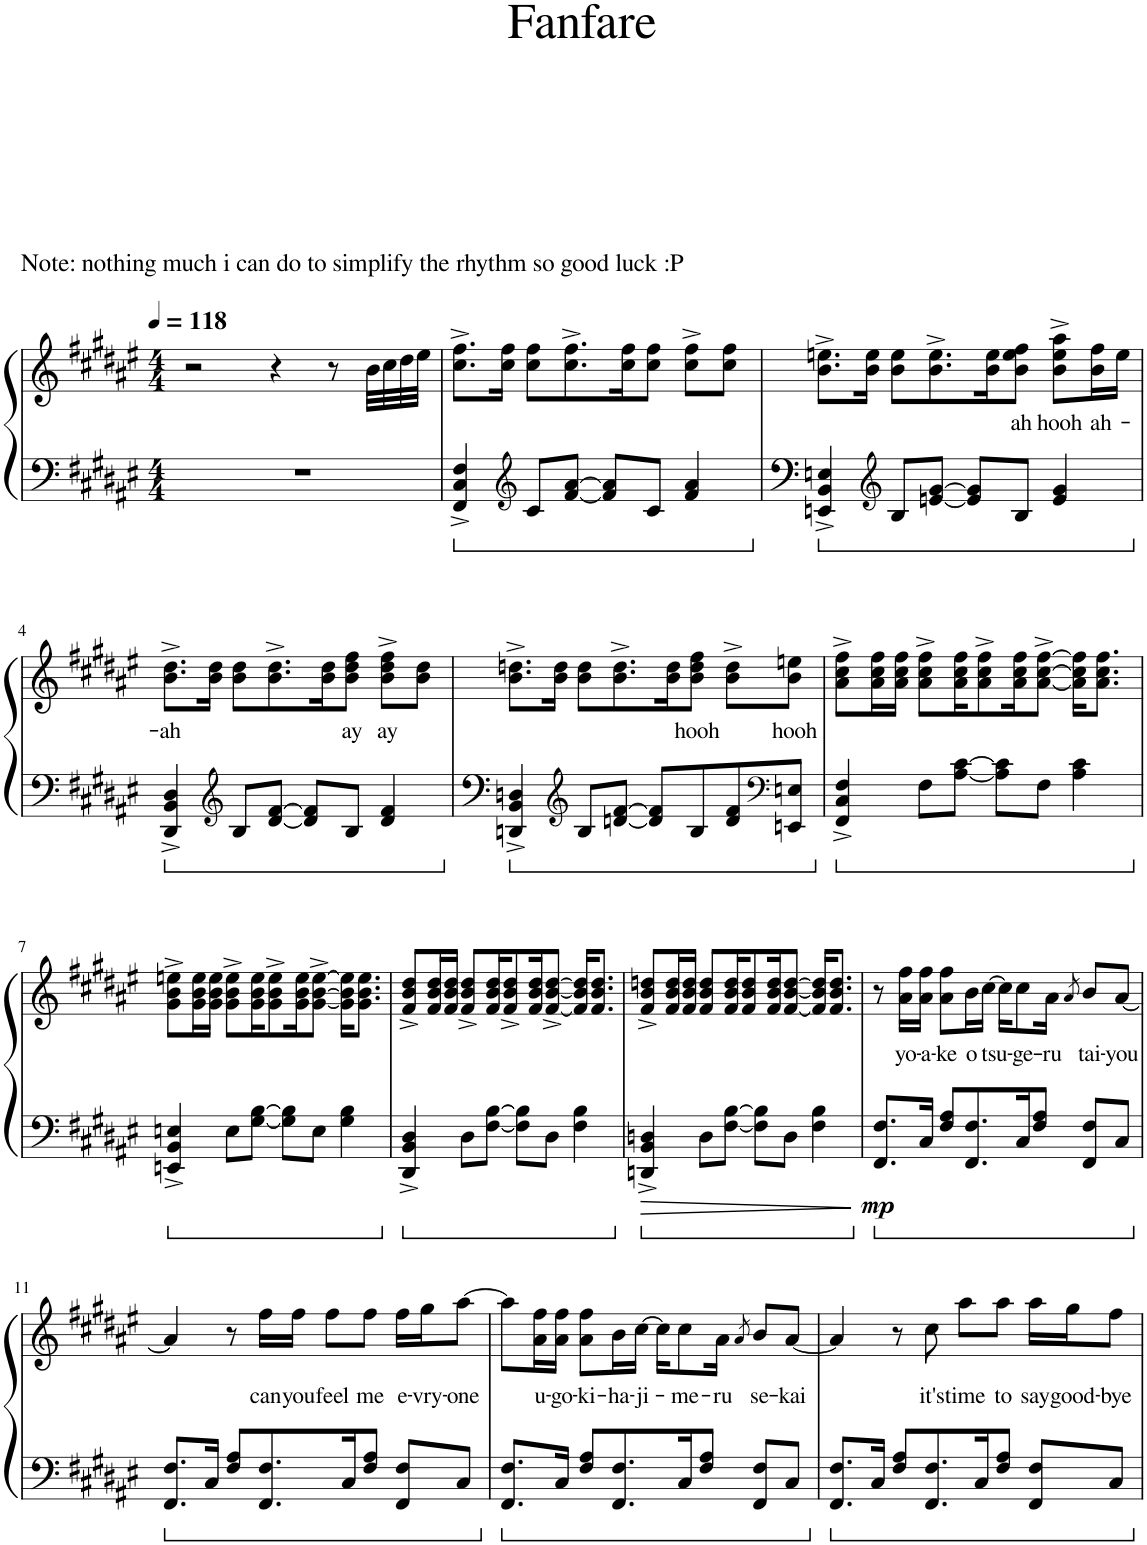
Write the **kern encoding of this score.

**kern	**kern	**text	**dynam
*part1	*part1	*part1	*part1
*staff2	*staff1	*staff1	*staff1/2
*I"Piano	*	*	*
*I'Pno.	*	*	*
*clefF4	*clefG2	*	*
*k[f#c#g#d#a#e#]	*k[f#c#g#d#a#e#]	*	*
*M4/4	*M4/4	*	*
*MM118	*MM118	*	*
=1	=1	=1	=1
!	!LO:TX:a:t=Note&colon; nothing much i can do to simplify the rhythm so good luck &colon;P	!	!
!LO:TX:a:t=Note&colon; nothing much i can do to simplify the rhythm so good luck &colon;P	!	!	!
1r	2r	.	.
.	4r	.	.
.	8r	.	.
.	32b\LLL	.	.
.	32cc#\	.	.
.	32dd#\	.	.
.	32ee#\JJJ	.	.
=2	=2	=2	=2
4FF#/^ 4C#/^ 4F#/^	8.cc#\^ 8.ff#\^L	.	.
.	16cc#\ 16ff#\Jk	.	.
*clefG2	*	*	*
8c#/L	8cc#\ 8ff#\L	.	.
[8f#/^ [8a#/^J	8.cc#\^ 8.ff#\^	.	.
8f#/] 8a#/]L	.	.	.
.	16cc#\ 16ff#\K	.	.
8c#/J	8cc#\ 8ff#\J	.	.
4f#/^ 4a#/^	8cc#\^ 8ff#\^L	.	.
.	8cc#\ 8ff#\J	.	.
=3	=3	=3	=3
4EEn/^ 4BB/^ 4En/^	8.b\^ 8.een\^L	.	.
.	16b\ 16ee\Jk	.	.
*clefG2	*	*	*
8B/L	8b\ 8ee\L	.	.
[8en/^ [8g#/^J	8.b\^ 8.ee\^	.	.
8e/] 8g#/]L	.	.	.
.	16b\ 16ee\K	.	.
!	!	!LO:LY:b	!
8B/J	8b\ 8ee\ 8ff#\J	ah	.
!	!	!LO:LY:b	!
4e/^ 4g#/^	8b\^ 8ee\^ 8aa#\^L	hooh	.
!	!	!LO:LY:b	!
.	16b\ 16ff#\L	ah-	.
.	16ee\JJ	.	.
!!LO:LB:g=z
=4	=4	=4	=4
!	!	!LO:LY:b	!
4DD#/^ 4BB/^ 4D#/^	8.b\^ 8.dd#\^L	-ah	.
.	16b\ 16dd#\Jk	.	.
*clefG2	*	*	*
8B/L	8b\ 8dd#\L	.	.
[8d#/^ [8f#/^J	8.b\^ 8.dd#\^	.	.
8d#/] 8f#/]L	.	.	.
.	16b\ 16dd#\K	.	.
!	!	!LO:LY:b	!
8B/J	8b\ 8dd#\ 8ff#\J	ay	.
!	!	!LO:LY:b	!
4d#/^ 4f#/^	8b\^ 8dd#\^ 8ff#\^L	ay	.
.	8b\ 8dd#\J	.	.
=5	=5	=5	=5
4DDn/^ 4BB/^ 4Dn/^	8.b\^ 8.ddn\^L	.	.
.	16b\ 16dd\Jk	.	.
*clefG2	*	*	*
8B/L	8b\ 8dd\L	.	.
[8dn/^ [8f#/^J	8.b\^ 8.dd\^	.	.
8d/] 8f#/]L	.	.	.
.	16b\ 16dd\K	.	.
!	!	!LO:LY:b	!
8B/	8b\ 8dd\ 8ff#\J	hooh	.
8d/^ 8f#/^	8b\^ 8dd\^L	.	.
*clefF4	*	*	*
!	!	!LO:LY:b	!
8EEn/ 8En/J	8b\ 8een\J	hooh	.
=6	=6	=6	=6
4FF#/^ 4C#/^ 4F#/^	8a#\^ 8cc#\^ 8ff#\^L	.	.
.	16a#\ 16cc#\ 16ff#\L	.	.
.	16a#\ 16cc#\ 16ff#\JJ	.	.
8F#\L	8a#\^ 8cc#\^ 8ff#\^L	.	.
[8A#\ [8c#\J	16a#\ 16cc#\ 16ff#\K	.	.
.	8a#\^ 8cc#\^ 8ff#\^	.	.
8A#\] 8c#\]L	.	.	.
.	16a#\ 16cc#\ 16ff#\K	.	.
8F#\J	[8a#\^ [8cc#\^ [8ff#\^J	.	.
4A#\ 4c#\	16a#\] 16cc#\] 16ff#\]KL	.	.
.	8.a#\ 8.cc#\ 8.ff#\J	.	.
!!LO:LB:g=z
=7	=7	=7	=7
4EEn/^ 4BB/^ 4En/^	8g#\^ 8b\^ 8een\^L	.	.
.	16g#\ 16b\ 16ee\L	.	.
.	16g#\ 16b\ 16ee\JJ	.	.
8E\L	8g#\^ 8b\^ 8ee\^L	.	.
[8G#\ [8B\J	16g#\ 16b\ 16ee\K	.	.
.	8g#\^ 8b\^ 8ee\^	.	.
8G#\] 8B\]L	.	.	.
.	16g#\ 16b\ 16ee\K	.	.
8E\J	[8g#\^ [8b\^ [8ee\^J	.	.
4G#\ 4B\	16g#\] 16b\] 16ee\]KL	.	.
.	8.g#\ 8.b\ 8.ee\J	.	.
=8	=8	=8	=8
4DD#/^ 4BB/^ 4D#/^	8f#/^ 8b/^ 8dd#/^L	.	.
.	16f#/ 16b/ 16dd#/L	.	.
.	16f#/ 16b/ 16dd#/JJ	.	.
8D#\L	8f#/^ 8b/^ 8dd#/^L	.	.
[8F#\ [8B\J	16f#/ 16b/ 16dd#/K	.	.
.	8f#/^ 8b/^ 8dd#/^	.	.
8F#\] 8B\]L	.	.	.
.	16f#/ 16b/ 16dd#/K	.	.
8D#\J	[8f#/^ [8b/^ [8dd#/^J	.	.
4F#\ 4B\	16f#/] 16b/] 16dd#/]KL	.	.
.	8.f#/ 8.b/ 8.dd#/J	.	.
=9	=9	=9	=9
4DDn/^ 4BB/^ 4Dn/^	8f#/^ 8b/^ 8ddn/^L	.	.
.	16f#/ 16b/ 16dd/L	.	.
.	16f#/ 16b/ 16dd/JJ	.	.
8D\L	8f#/ 8b/ 8dd/L	.	.
[8F#\ [8B\J	16f#/ 16b/ 16dd/K	.	.
.	8f#/ 8b/ 8dd/	.	.
8F#\] 8B\]L	.	.	.
.	16f#/ 16b/ 16dd/K	.	.
8D\J	[8f#/ [8b/ [8dd/J	.	.
4F#\ 4B\	16f#/] 16b/] 16dd/]KL	.	.
.	8.f#/ 8.b/ 8.dd/J	.	.
=10	=10	=10	=10
!	!	!	!LO:DY:b=2
8.FF#/ 8.F#/L	8r	.	mp
!	!	!LO:LY:b	!
.	16a#\ 16ff#\LL	yo-	.
!	!	!LO:LY:b	!
16C#/Jk	16a#\ 16ff#\JJ	-a-	.
!	!	!LO:LY:b	!
8F#/ 8A#/L	8a#\ 8ff#\L	-ke	.
!	!	!LO:LY:b	!
8.FF#/ 8.F#/	16b\L	o	.
!	!	!LO:LY:b	!
.	[16cc#\JJ	tsu-	.
.	16cc#\KL]	.	.
!	!	!LO:LY:b	!
16C#/K	8cc#\	-ge-	.
8F#/ 8A#/J	.	.	.
!	!	!LO:LY:b	!
.	16a#\Jk	-ru	.
.	8qa#/	.	.
!	!	!LO:LY:b	!
8FF#/ 8F#/L	8b/L	tai-	.
!	!	!LO:LY:b	!
8C#/J	[8a#/J	-you	.
!!LO:LB:g=z
=11	=11	=11	=11
8.FF#/ 8.F#/L	4a#/]	.	.
16C#/Jk	.	.	.
8F#/ 8A#/L	8r	.	.
!	!	!LO:LY:b	!
8.FF#/ 8.F#/	16ff#\LL	can	.
!	!	!LO:LY:b	!
.	16ff#\JJ	you	.
!	!	!LO:LY:b	!
.	8ff#\L	feel	.
16C#/K	.	.	.
!	!	!LO:LY:b	!
8F#/ 8A#/J	8ff#\J	me	.
!	!	!LO:LY:b	!
8FF#/ 8F#/L	16ff#\LL	e-	.
!	!	!LO:LY:b	!
.	16gg#\J	-vry-	.
!	!	!LO:LY:b	!
8C#/J	[8aa#\J	-one	.
=12	=12	=12	=12
8.FF#/ 8.F#/L	8aa#\L]	.	.
!	!	!LO:LY:b	!
.	16a#\ 16ff#\L	u-	.
!	!	!LO:LY:b	!
16C#/Jk	16a#\ 16ff#\JJ	-go-	.
!	!	!LO:LY:b	!
8F#/ 8A#/L	8a#\ 8ff#\L	-ki-	.
!	!	!LO:LY:b	!
8.FF#/ 8.F#/	16b\L	-ha-	.
!	!	!LO:LY:b	!
.	[16cc#\JJ	-ji-	.
.	16cc#\KL]	.	.
!	!	!LO:LY:b	!
16C#/K	8cc#\	-me-	.
8F#/ 8A#/J	.	.	.
!	!	!LO:LY:b	!
.	16a#\Jk	-ru	.
.	8qa#/	.	.
!	!	!LO:LY:b	!
8FF#/ 8F#/L	8b/L	se-	.
!	!	!LO:LY:b	!
8C#/J	[8a#/J	-kai	.
=13	=13	=13	=13
8.FF#/ 8.F#/L	4a#/]	.	.
16C#/Jk	.	.	.
8F#/ 8A#/L	8r	.	.
!	!	!LO:LY:b	!
8.FF#/ 8.F#/	8cc#\	it's	.
!	!	!LO:LY:b	!
.	8aa#\L	time	.
16C#/K	.	.	.
!	!	!LO:LY:b	!
8F#/ 8A#/J	8aa#\J	to	.
!	!	!LO:LY:b	!
8FF#/ 8F#/L	16aa#\LL	say	.
!	!	!LO:LY:b	!
.	16gg#\J	good-	.
!	!	!LO:LY:b	!
8C#/J	8ff#\J	-bye	.
=	=	=	=
*-	*-	*-	*-
